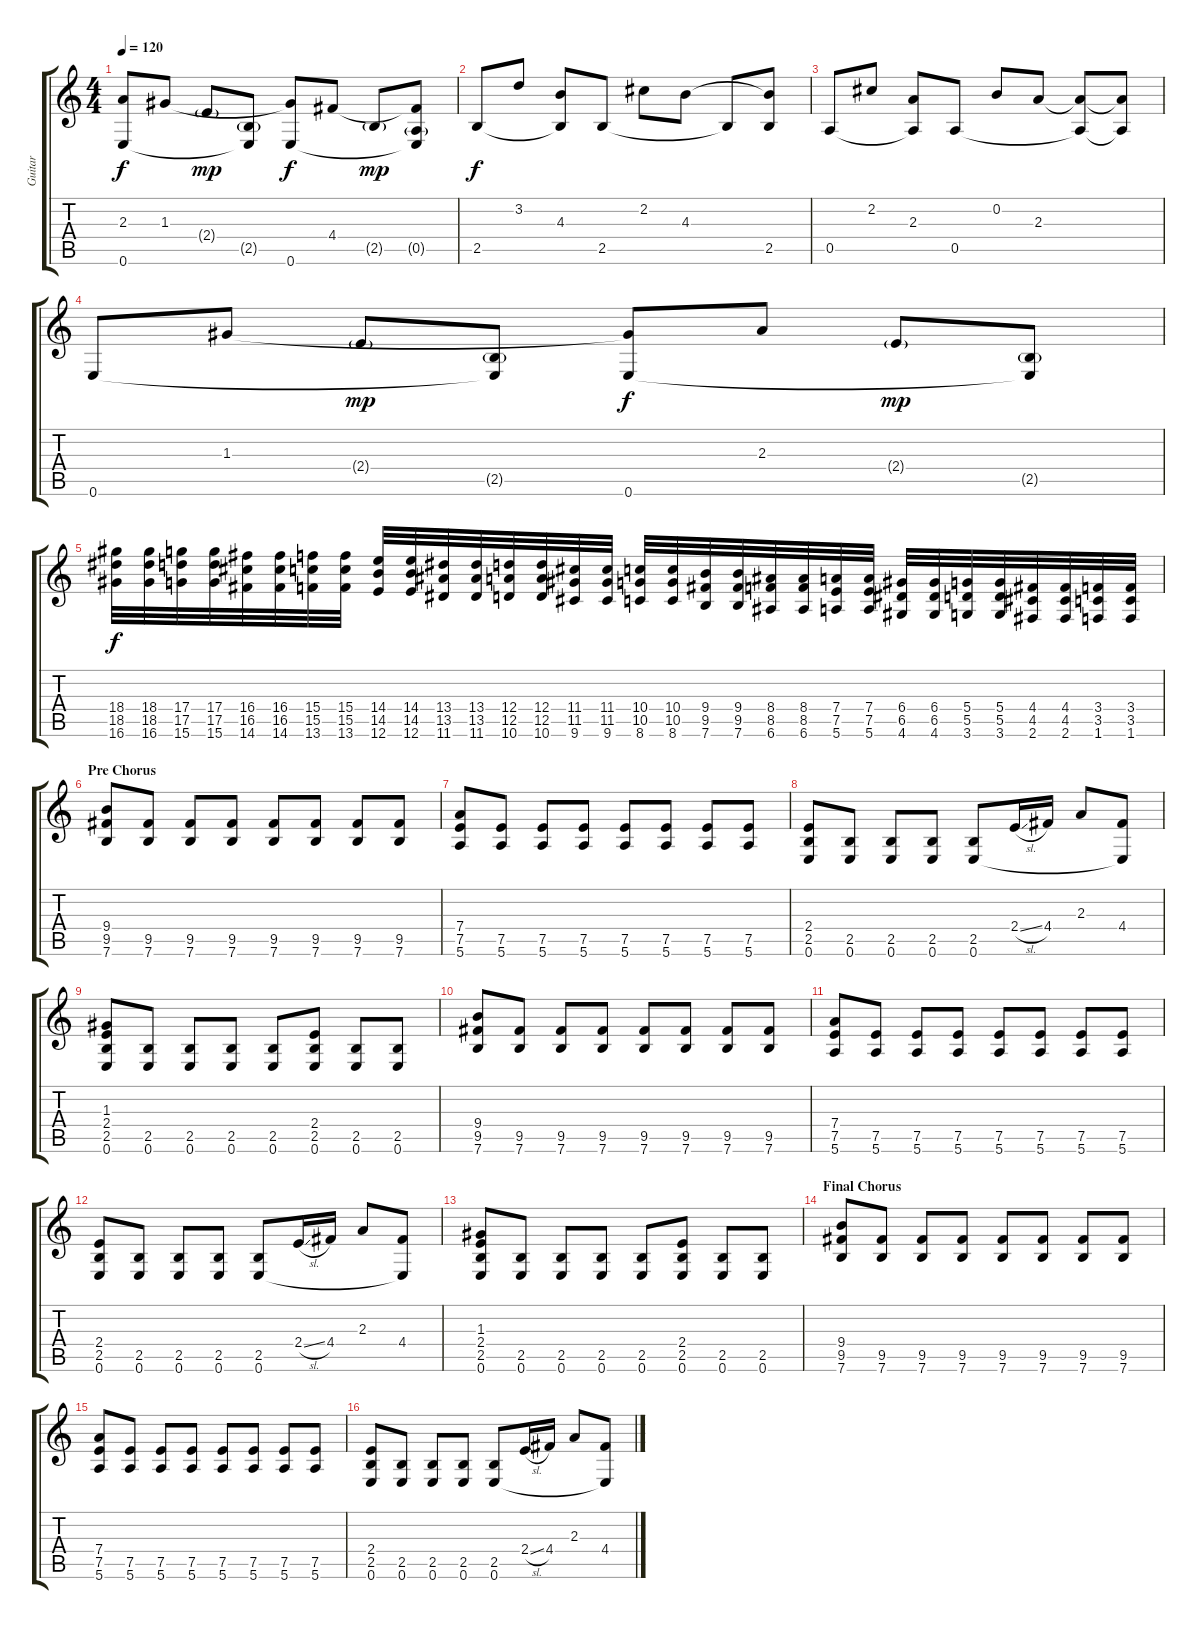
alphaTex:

\track ("Guitar" "Guitar") {instrument electricguitarmuted}
\staff {score tabs}
\tuning (E4 B3 G3 D3 A2 E2) {hide}
\ts (4 4)
\tempo 120
\clef g2
\ks c
(2.3{t} 0.6).8{dy f instrument electricguitarclean} 1.3.8{instrument electricguitarclean} 2.4{g}.8{dy mp instrument electricguitarclean} (2.5{g} 0.6{t}).8{instrument electricguitarclean} (1.3{t} 0.6).8{dy f instrument electricguitarclean} 4.4.8{instrument electricguitarclean} 2.5{g}.8{dy mp instrument electricguitarclean} (4.4{t} 0.5{g} 0.6{t}).8{instrument electricguitarclean} |
2.5.8{dy f instrument electricguitarclean} 3.2.8{instrument electricguitarclean} (4.3 2.5{t}).8{instrument electricguitarclean} 2.5.8{instrument electricguitarclean} 2.2.8{instrument electricguitarclean} 4.3.8{instrument electricguitarclean} 2.5{t}.8 (4.3{t} 2.5).8 |
0.5.8{instrument electricguitarclean} 2.2.8{instrument electricguitarclean} (2.3 0.5{t}).8{instrument electricguitarclean} 0.5.8{instrument electricguitarclean} 0.2.8{instrument electricguitarclean} 2.3.8{instrument electricguitarclean} (2.3{t} 0.5{t}).8 (2.3{t} 0.5{t}).8 |
0.6.8{instrument electricguitarclean} 1.3.8{instrument electricguitarclean} 2.4{g}.8{dy mp instrument electricguitarclean} (2.5{g} 0.6{t}).8{instrument electricguitarclean} (1.3{t} 0.6).8{dy f instrument electricguitarclean} 2.3.8{instrument electricguitarclean} 2.4{g}.8{dy mp instrument electricguitarclean} (2.5{g} 0.6{t}).8{instrument electricguitarclean} |
(18.4 18.5 16.6).32{dy f instrument distortionguitar} (18.4 18.5 16.6).32 (17.4 17.5 15.6).32 (17.4 17.5 15.6).32 (16.4 16.5 14.6).32 (16.4 16.5 14.6).32 (15.4 15.5 13.6).32 (15.4 15.5 13.6).32 (14.4 14.5 12.6).32 (14.4 14.5 12.6).32 (13.4 13.5 11.6).32 (13.4 13.5 11.6).32 (12.4 12.5 10.6).32 (12.4 12.5 10.6).32 (11.4 11.5 9.6).32 (11.4 11.5 9.6).32 (10.4 10.5 8.6).32 (10.4 10.5 8.6).32 (9.4 9.5 7.6).32 (9.4 9.5 7.6).32 (8.4 8.5 6.6).32 (8.4 8.5 6.6).32 (7.4 7.5 5.6).32 (7.4 7.5 5.6).32 (6.4 6.5 4.6).32 (6.4 6.5 4.6).32 (5.4 5.5 3.6).32 (5.4 5.5 3.6).32 (4.4 4.5 2.6).32 (4.4 4.5 2.6).32 (3.4 3.5 1.6).32 (3.4 3.5 1.6).32 |
\section ("" "Pre Chorus")
(9.4 9.5 7.6).8{instrument distortionguitar} (9.5 7.6).8{instrument electricguitarmuted} (9.5 7.6).8 (9.5 7.6).8 (9.5 7.6).8 (9.5 7.6).8 (9.5 7.6).8 (9.5 7.6).8 |
(7.4 7.5 5.6).8{instrument distortionguitar} (7.5 5.6).8{instrument electricguitarmuted} (7.5 5.6).8 (7.5 5.6).8 (7.5 5.6).8 (7.5 5.6).8 (7.5 5.6).8 (7.5 5.6).8 |
(2.4 2.5 0.6).8{instrument distortionguitar} (2.5 0.6).8{instrument electricguitarmuted} (2.5 0.6).8 (2.5 0.6).8 (2.5 0.6).8 2.4{sl}.16{instrument distortionguitar} 4.4.16 2.3.8 (4.4 0.6{t}).8 |
(1.3 2.4 2.5 0.6).8 (2.5 0.6).8{instrument electricguitarmuted} (2.5 0.6).8 (2.5 0.6).8 (2.5 0.6).8 (2.4 2.5 0.6).8{instrument distortionguitar} (2.5 0.6).8{instrument electricguitarmuted} (2.5 0.6).8 |
(9.4 9.5 7.6).8{instrument distortionguitar} (9.5 7.6).8{instrument electricguitarmuted} (9.5 7.6).8 (9.5 7.6).8 (9.5 7.6).8 (9.5 7.6).8 (9.5 7.6).8 (9.5 7.6).8 |
(7.4 7.5 5.6).8{instrument distortionguitar} (7.5 5.6).8{instrument electricguitarmuted} (7.5 5.6).8 (7.5 5.6).8 (7.5 5.6).8 (7.5 5.6).8 (7.5 5.6).8 (7.5 5.6).8 |
(2.4 2.5 0.6).8{instrument distortionguitar} (2.5 0.6).8{instrument electricguitarmuted} (2.5 0.6).8 (2.5 0.6).8 (2.5 0.6).8 2.4{sl}.16{instrument distortionguitar} 4.4.16 2.3.8 (4.4 0.6{t}).8 |
(1.3 2.4 2.5 0.6).8 (2.5 0.6).8{instrument electricguitarmuted} (2.5 0.6).8 (2.5 0.6).8 (2.5 0.6).8 (2.4 2.5 0.6).8{instrument distortionguitar} (2.5 0.6).8{instrument electricguitarmuted} (2.5 0.6).8 |
\section ("" "Final Chorus")
(9.4 9.5 7.6).8{instrument distortionguitar} (9.5 7.6).8{instrument electricguitarmuted} (9.5 7.6).8 (9.5 7.6).8 (9.5 7.6).8 (9.5 7.6).8 (9.5 7.6).8 (9.5 7.6).8 |
(7.4 7.5 5.6).8{instrument distortionguitar} (7.5 5.6).8{instrument electricguitarmuted} (7.5 5.6).8 (7.5 5.6).8 (7.5 5.6).8 (7.5 5.6).8 (7.5 5.6).8 (7.5 5.6).8 |
(2.4 2.5 0.6).8{instrument distortionguitar} (2.5 0.6).8{instrument electricguitarmuted} (2.5 0.6).8 (2.5 0.6).8 (2.5 0.6).8 2.4{sl}.16{instrument distortionguitar} 4.4.16 2.3.8 (4.4 0.6{t}).8
